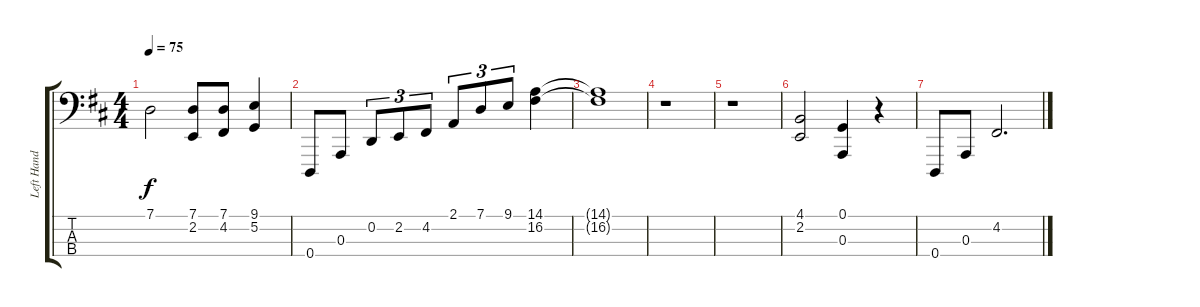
\track ("Left Hand" "Left Hand") {instrument acousticgrandpiano}
\staff {score tabs}
\tuning (G2 D2 A1 D1) {hide}
\ts (4 4)
\tempo 75
\clef f4
\ks d
7.1{t}.2{dy f} (7.1 2.2).8 (7.1 4.2).8 (9.1 5.2).4 |
0.4.8 0.3.8 0.2.8{tu (3 2)} 2.2.8{tu (3 2)} 4.2.8{tu (3 2)} 2.1.8{tu (3 2)} 7.1.8{tu (3 2)} 9.1.8{tu (3 2)} (14.1 16.2).4 |
(14.1{t} 16.2{t}).1 |
r.1 |
r.1 |
(4.1 2.2).2 (0.1 0.3).4 r.4 |
0.4.8 0.3.8 4.2.2{d}
